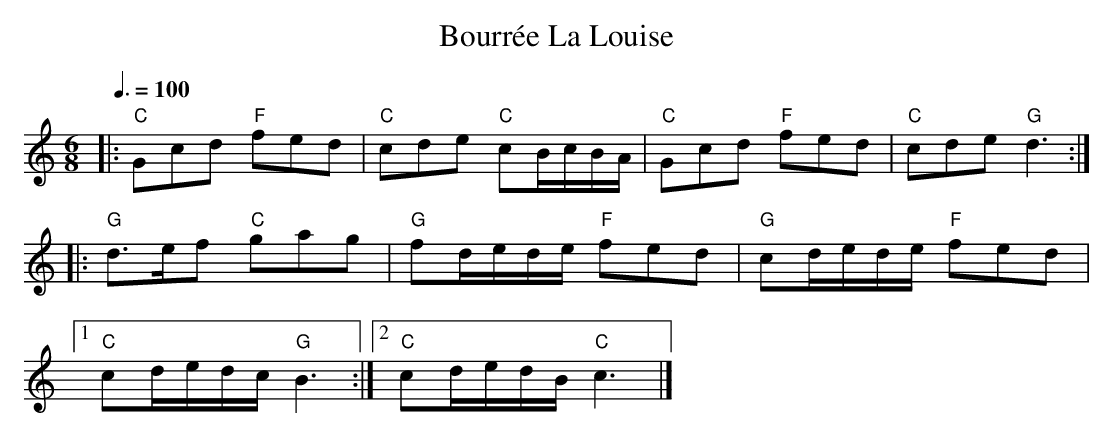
X:1
T:Bourrée La Louise
M:6/8
Q:3/8=100
K:C
|:"C"Gcd "F"fed | "C"cde "C"cB/c/B/A/ | "C"Gcd "F"fed | "C"cde "G"d3 ::
"G"d3/e/f "C"gag | "G"fd/e/d/e/ "F"fed | "G"cd/e/d/e/ "F"fed |1
"C"cd/e/d/c/ "G"B3 :|2 "C"cd/e/d/B/ "C"c3  |]
